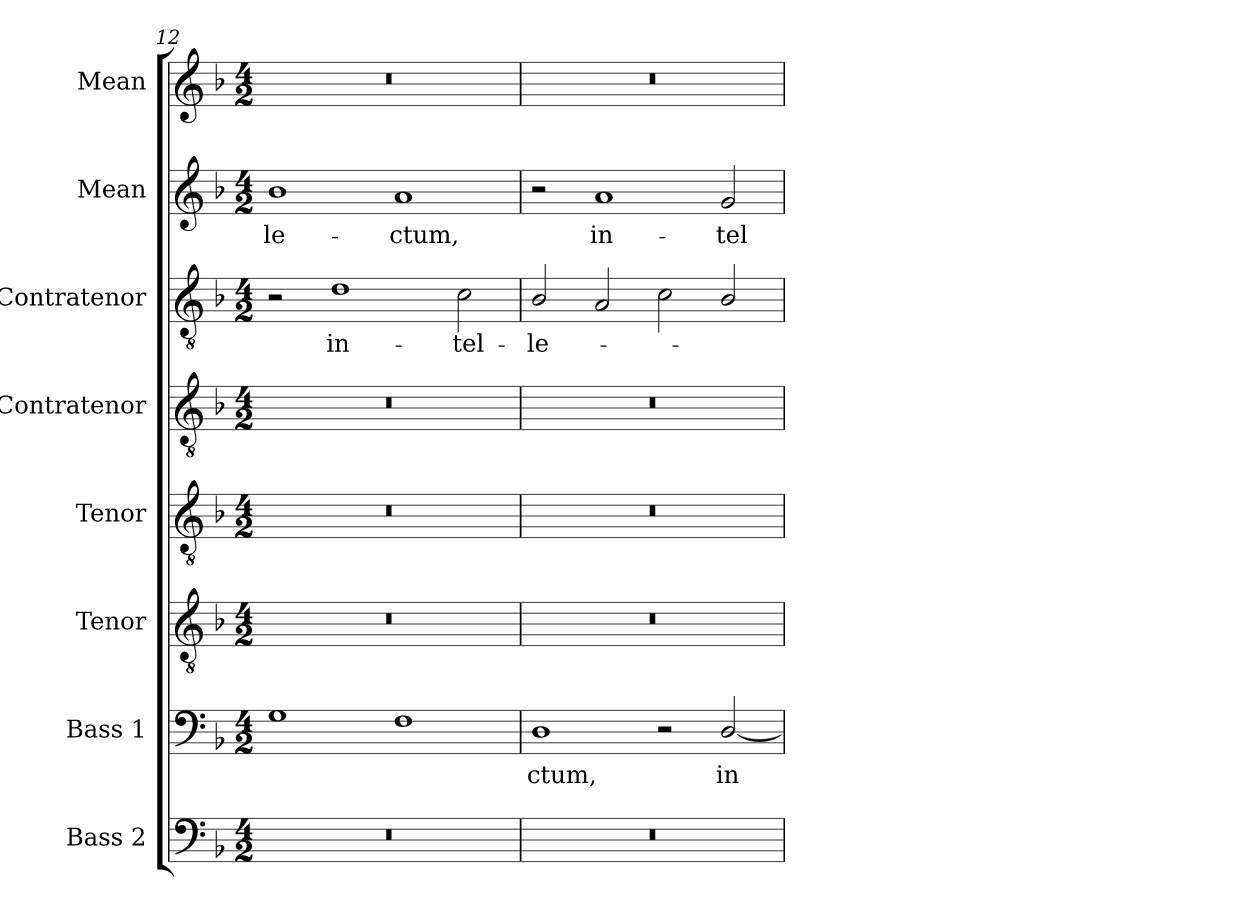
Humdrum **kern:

**kern	**kern	**text	**kern	**kern	**kern	**kern	**text	**kern	**text	**kern
*part8	*part7	*part7	*part6	*part5	*part4	*part3	*part3	*part2	*part2	*part1
*staff8	*staff7	*staff7	*staff6	*staff5	*staff4	*staff3	*staff3	*staff2	*staff2	*staff1
*I"Bass 2	*I"Bass 1	*	*I"Tenor	*I"Tenor	*I"Contratenor	*I"Contratenor	*	*I"Mean	*	*I"Mean
*I'B2.	*I'B1.	*	*I'T.	*I'T.	*I'Ct.	*I'Ct.	*	*I'M.	*	*I'M.
*clefF4	*clefF4	*	*clefGv2	*clefGv2	*clefGv2	*clefGv2	*	*clefG2	*	*clefG2
*	*	*	*ITrd7c12	*ITrd7c12	*ITrd7c12	*ITrd7c12	*	*	*	*
*k[b-]	*k[b-]	*	*k[b-]	*k[b-]	*k[b-]	*k[b-]	*	*k[b-]	*	*k[b-]
*F:	*F:	*	*F:	*F:	*F:	*F:	*	*F:	*	*F:
*M4/2	*M4/2	*	*M4/2	*M4/2	*M4/2	*M4/2	*	*M4/2	*	*M4/2
=12	=12	=12	=12	=12	=12	=12	=12	=12	=12	=12
!LO:N:vis=1	!	!	!LO:N:vis=1	!LO:N:vis=1	!LO:N:vis=1	!	!	!	!	!
!	!	!	!	!	!	!	!	!	!LO:LY:b:color=#000000	!LO:N:vis=1
0r	1Gi	.	0r	0r	0r	2r	.	1b-i	-le-	0r
!	!	!	!	!	!	!	!LO:LY:b:color=#000000	!	!	!
.	.	.	.	.	.	1Di	in-	.	.	.
!	!	!	!	!	!	!	!	!	!LO:LY:b:color=#000000	!
.	1Fi	.	.	.	.	.	.	1ai	-ctum,	.
!	!	!	!	!	!	!	!LO:LY:b:color=#000000	!	!	!
.	.	.	.	.	.	2Ci\	-tel-	.	.	.
=13	=13	=13	=13	=13	=13	=13	=13	=13	=13	=13
!LO:N:vis=1	!	!	!	!	!	!	!	!	!	!
!	!	!LO:LY:b:color=#000000	!LO:N:vis=1	!LO:N:vis=1	!LO:N:vis=1	!	!	!	!	!
!	!	!	!	!	!	!	!LO:LY:b:color=#000000	!	!	!LO:N:vis=1
0r	1Di	-ctum,	0r	0r	0r	2BB-i/	-le-	2r	.	0r
!	!	!	!	!	!	!	!	!	!LO:LY:b:color=#000000	!
.	.	.	.	.	.	2AAi/	.	1ai	in-	.
.	2r	.	.	.	.	2Ci\	.	.	.	.
!	!	!LO:LY:b:color=#000000	!	!	!	!	!	!	!	!
!	!	!	!	!	!	!	!	!	!LO:LY:b:color=#000000	!
.	[2Di/	in-	.	.	.	2BB-i/	.	2gi/	-tel-	.
=	=	=	=	=	=	=	=	=	=	=
*-	*-	*-	*-	*-	*-	*-	*-	*-	*-	*-
